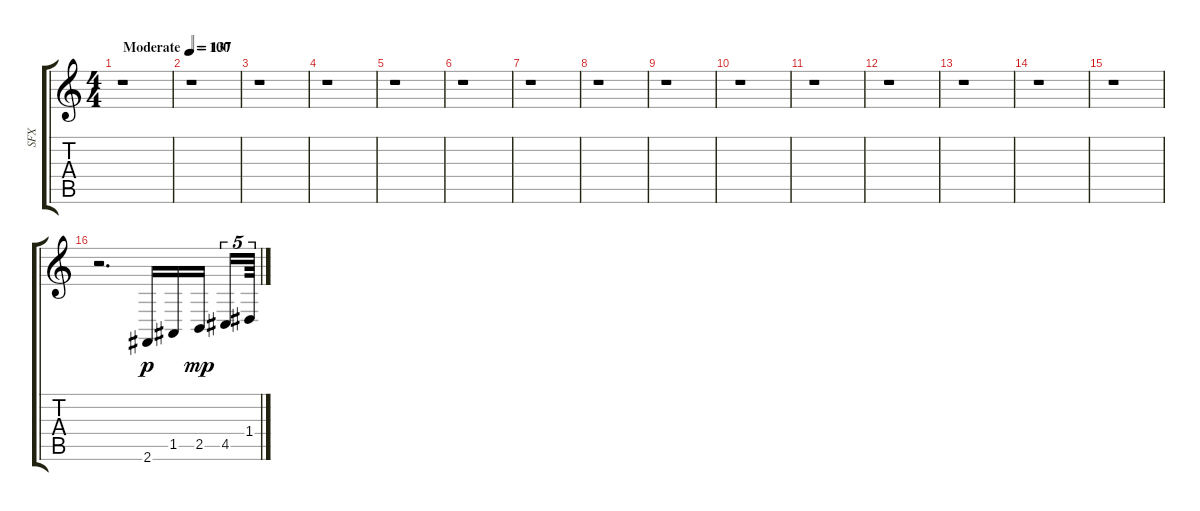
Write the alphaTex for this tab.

\track ("SFX" "SFX") {instrument englishhorn}
\staff {score tabs}
\tuning (E4 B3 G3 D3 A2 E2) {hide}
\ts (4 4)
\tempo (100 "Moderate")
\clef g2
\ks c
r.1{dy p instrument englishhorn} |
\tempo 137
r.1 |
r.1 |
r.1 |
r.1 |
r.1 |
r.1 |
r.1 |
r.1 |
r.1 |
r.1 |
r.1 |
r.1 |
r.1 |
r.1 |
r.2{d} 2.6.16{balance 0} 1.5.16{balance 1} 2.5.16{dy mp balance 2} 4.5.16{tu (5 4) balance 3} 1.4.64{tu (5 4) balance 4}
